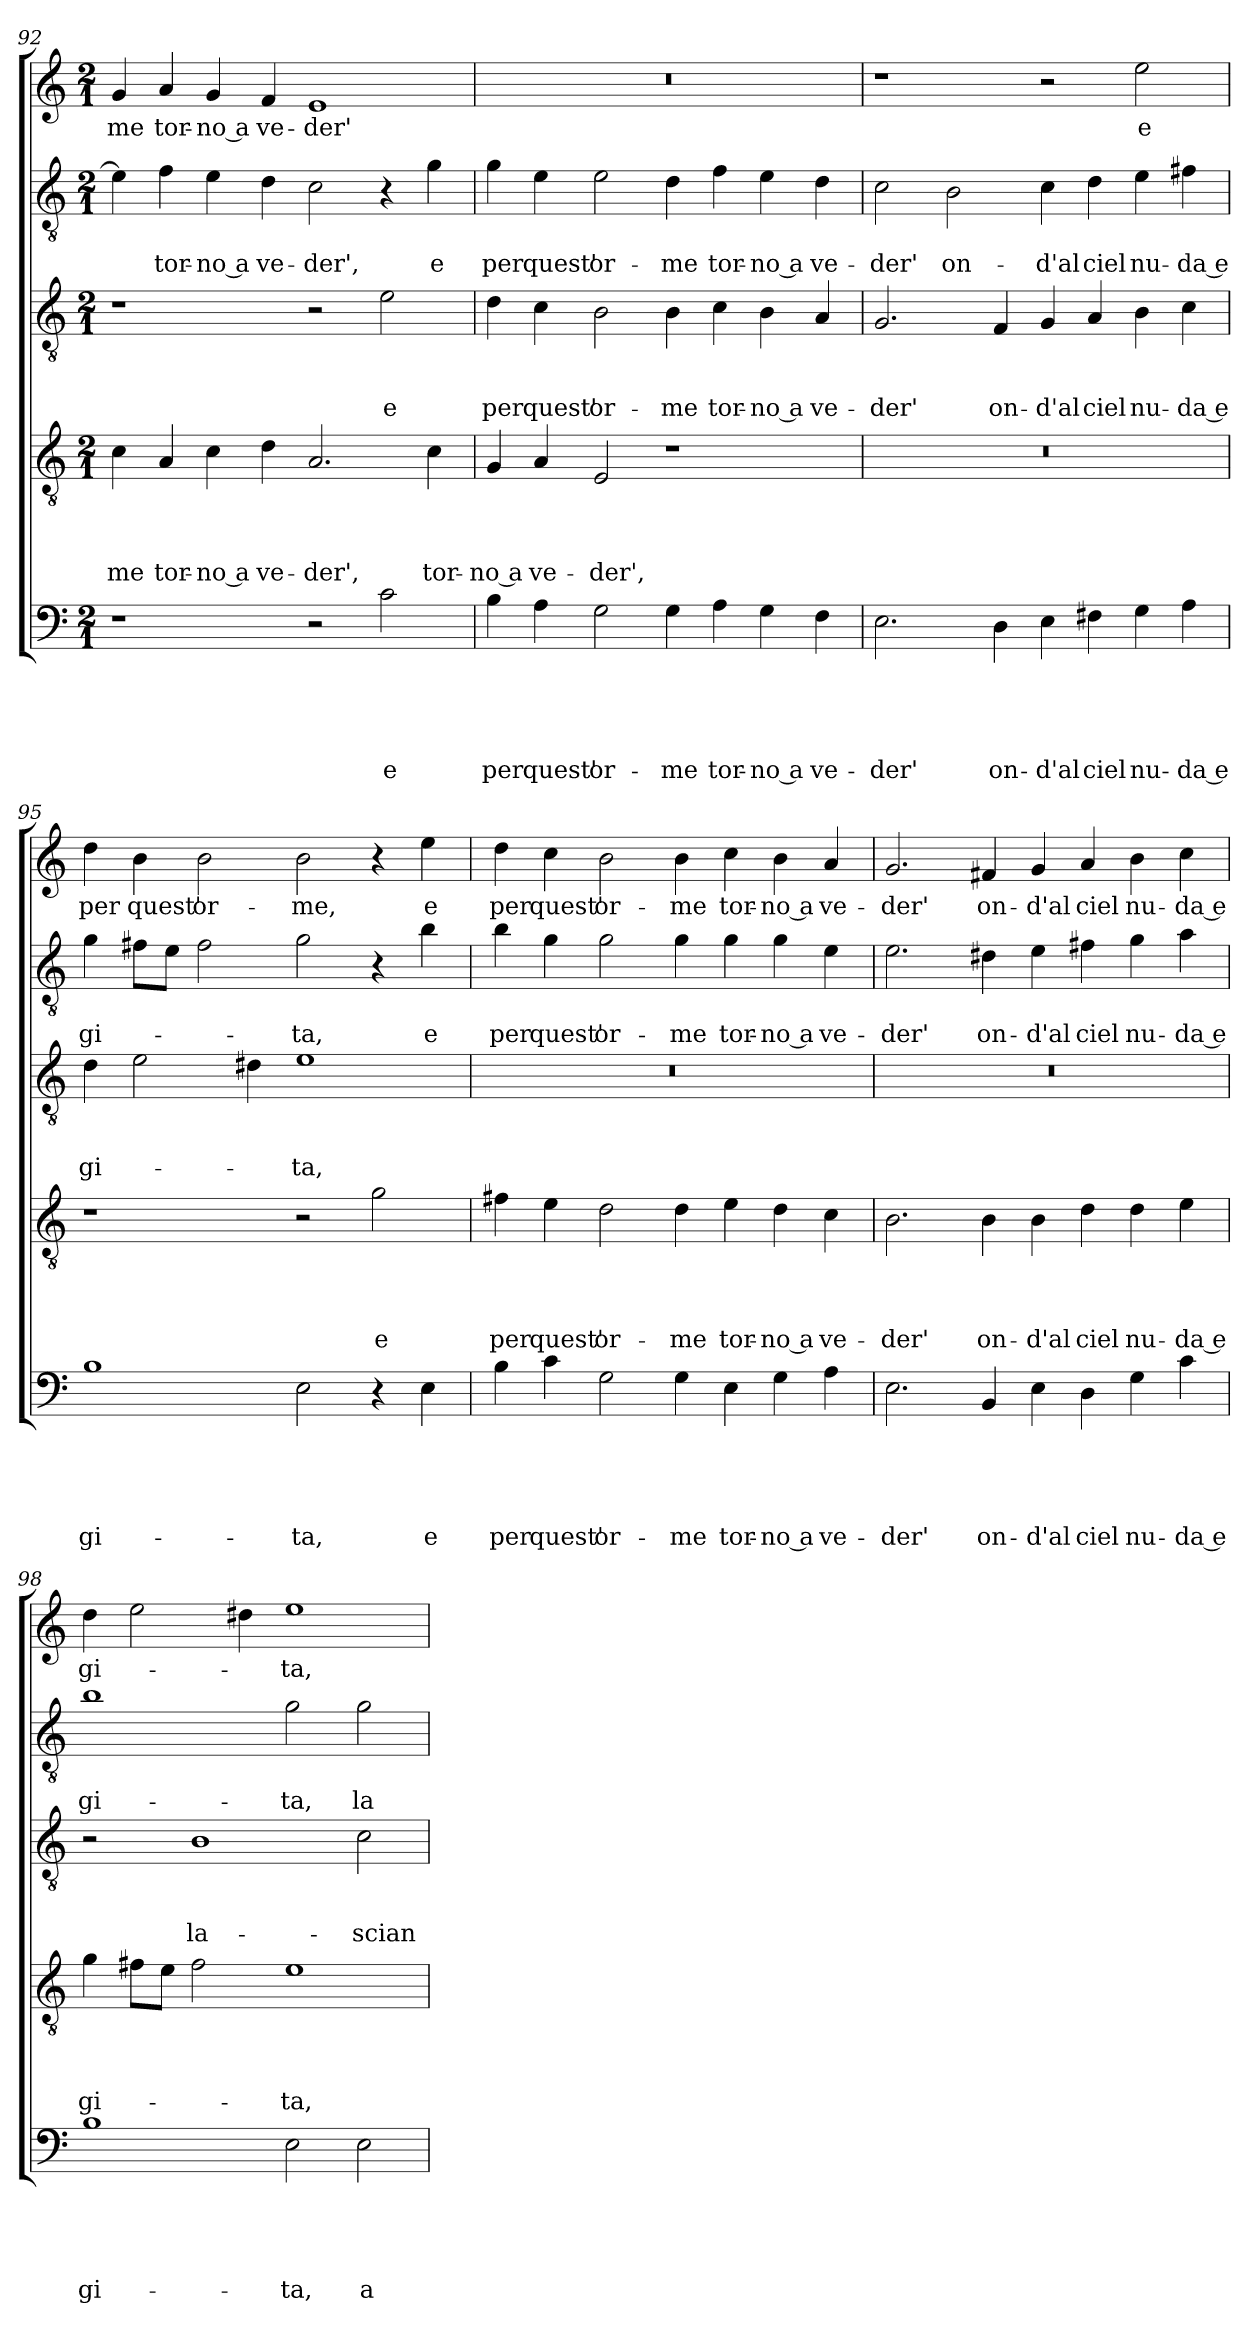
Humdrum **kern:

**kern	**text	**text	**text	**text	**text	**kern	**text	**text	**text	**text	**kern	**text	**text	**text	**kern	**text	**text	**kern	**text
*part5	*part5	*part5	*part5	*part5	*part5	*part4	*part4	*part4	*part4	*part4	*part3	*part3	*part3	*part3	*part2	*part2	*part2	*part1	*part1
*staff5	*staff5	*staff5	*staff5	*staff5	*staff5	*staff4	*staff4	*staff4	*staff4	*staff4	*staff3	*staff3	*staff3	*staff3	*staff2	*staff2	*staff2	*staff1	*staff1
*clefF4	*	*	*	*	*	*clefGv2	*	*	*	*	*clefGv2	*	*	*	*clefGv2	*	*	*clefG2	*
*k[]	*	*	*	*	*	*k[]	*	*	*	*	*k[]	*	*	*	*k[]	*	*	*k[]	*
*C:	*	*	*	*	*	*C:	*	*	*	*	*C:	*	*	*	*C:	*	*	*C:	*
*M2/1	*	*	*	*	*	*M2/1	*	*	*	*	*M2/1	*	*	*	*M2/1	*	*	*M2/1	*
=92	=92	=92	=92	=92	=92	=92	=92	=92	=92	=92	=92	=92	=92	=92	=92	=92	=92	=92	=92
!	!	!	!	!	!	!	!	!	!	!LO:LY:b	!	!	!	!	!	!	!	!	!LO:LY:b
1r	.	.	.	.	.	4c\	.	.	.	-me	1r	.	.	.	4e\]	.	.	4g/	-me
!	!	!	!	!	!	!	!	!	!	!LO:LY:b	!	!	!	!	!	!	!LO:LY:b	!	!LO:LY:b
.	.	.	.	.	.	4A/	.	.	.	tor-	.	.	.	.	4f\	.	tor-	4a/	tor-
!	!	!	!	!	!	!	!	!	!	!LO:LY:b	!	!	!	!	!	!	!LO:LY:b	!	!LO:LY:b
.	.	.	.	.	.	4c\	.	.	.	-no a	.	.	.	.	4e\	.	-no a	4g/	-no a
!	!	!	!	!	!	!	!	!	!	!LO:LY:b	!	!	!	!	!	!	!LO:LY:b	!	!LO:LY:b
.	.	.	.	.	.	4d\	.	.	.	ve-	.	.	.	.	4d\	.	ve-	4f/	ve-
!	!	!	!	!	!	!	!	!	!	!LO:LY:b	!	!	!	!	!	!	!LO:LY:b	!	!LO:LY:b
2r	.	.	.	.	.	2.A/	.	.	.	-der',	2r	.	.	.	2c\	.	-der',	1e	-der'
!	!	!	!	!	!LO:LY:b	!	!	!	!	!	!	!	!	!LO:LY:b	!	!	!	!	!
2c\	.	.	.	.	e	.	.	.	.	.	2e\	.	.	e	4r	.	.	.	.
!	!	!	!	!	!	!	!	!	!	!LO:LY:b	!	!	!	!	!	!	!LO:LY:b	!	!
.	.	.	.	.	.	4c\	.	.	.	tor-	.	.	.	.	4g\	.	e	.	.
=93	=93	=93	=93	=93	=93	=93	=93	=93	=93	=93	=93	=93	=93	=93	=93	=93	=93	=93	=93
!	!	!	!	!	!LO:LY:b	!	!	!	!	!LO:LY:b	!	!	!	!LO:LY:b	!	!	!LO:LY:b	!	!
4B\	.	.	.	.	per	4G/	.	.	.	-no a	4d\	.	.	per	4g\	.	per	0r	.
!	!	!	!	!	!LO:LY:b	!	!	!	!	!LO:LY:b	!	!	!	!LO:LY:b	!	!	!LO:LY:b	!	!
4A\	.	.	.	.	quest'	4A/	.	.	.	ve-	4c\	.	.	quest'	4e\	.	quest'	.	.
!	!	!	!	!	!LO:LY:b	!	!	!	!	!LO:LY:b	!	!	!	!LO:LY:b	!	!	!LO:LY:b	!	!
2G\	.	.	.	.	or-	2E/	.	.	.	-der',	2B\	.	.	or-	2e\	.	or-	.	.
!	!	!	!	!	!LO:LY:b	!	!	!	!	!	!	!	!	!LO:LY:b	!	!	!LO:LY:b	!	!
4G\	.	.	.	.	-me	1r	.	.	.	.	4B\	.	.	-me	4d\	.	-me	.	.
!	!	!	!	!	!LO:LY:b	!	!	!	!	!	!	!	!	!LO:LY:b	!	!	!LO:LY:b	!	!
4A\	.	.	.	.	tor-	.	.	.	.	.	4c\	.	.	tor-	4f\	.	tor-	.	.
!	!	!	!	!	!LO:LY:b	!	!	!	!	!	!	!	!	!LO:LY:b	!	!	!LO:LY:b	!	!
4G\	.	.	.	.	-no a	.	.	.	.	.	4B\	.	.	-no a	4e\	.	-no a	.	.
!	!	!	!	!	!LO:LY:b	!	!	!	!	!	!	!	!	!LO:LY:b	!	!	!LO:LY:b	!	!
4F\	.	.	.	.	ve-	.	.	.	.	.	4A/	.	.	ve-	4d\	.	ve-	.	.
=94	=94	=94	=94	=94	=94	=94	=94	=94	=94	=94	=94	=94	=94	=94	=94	=94	=94	=94	=94
!	!	!	!	!	!LO:LY:b	!	!	!	!	!	!	!	!	!LO:LY:b	!	!	!LO:LY:b	!	!
2.E\	.	.	.	.	-der'	0r	.	.	.	.	2.G/	.	.	-der'	2c\	.	-der'	1r	.
!	!	!	!	!	!	!	!	!	!	!	!	!	!	!	!	!	!LO:LY:b	!	!
.	.	.	.	.	.	.	.	.	.	.	.	.	.	.	2B\	.	on-	.	.
!	!	!	!	!	!LO:LY:b	!	!	!	!	!	!	!	!	!LO:LY:b	!	!	!	!	!
4D\	.	.	.	.	on-	.	.	.	.	.	4F/	.	.	on-	.	.	.	.	.
!	!	!	!	!	!LO:LY:b	!	!	!	!	!	!	!	!	!LO:LY:b	!	!	!LO:LY:b	!	!
4E\	.	.	.	.	-d'al	.	.	.	.	.	4G/	.	.	-d'al	4c\	.	-d'al	2r	.
!	!	!	!	!	!LO:LY:b	!	!	!	!	!	!	!	!	!LO:LY:b	!	!	!LO:LY:b	!	!
4F#X\	.	.	.	.	ciel	.	.	.	.	.	4A/	.	.	ciel	4d\	.	ciel	.	.
!	!	!	!	!	!LO:LY:b	!	!	!	!	!	!	!	!	!LO:LY:b	!	!	!LO:LY:b	!	!LO:LY:b
4G\	.	.	.	.	nu-	.	.	.	.	.	4B\	.	.	nu-	4e\	.	nu-	2ee\	e
!	!	!	!	!	!LO:LY:b	!	!	!	!	!	!	!	!	!LO:LY:b	!	!	!LO:LY:b	!	!
4A\	.	.	.	.	-da e	.	.	.	.	.	4c\	.	.	-da e	4f#X\	.	-da e	.	.
!!LO:LB:g=z
=95	=95	=95	=95	=95	=95	=95	=95	=95	=95	=95	=95	=95	=95	=95	=95	=95	=95	=95	=95
!	!	!	!	!	!LO:LY:b	!	!	!	!	!	!	!	!	!LO:LY:b	!	!	!LO:LY:b	!	!LO:LY:b
1B	.	.	.	.	gi-	1r	.	.	.	.	4d\	.	.	gi-	4g\	.	gi-	4dd\	per
!	!	!	!	!	!	!	!	!	!	!	!	!	!	!	!	!	!	!	!LO:LY:b
.	.	.	.	.	.	.	.	.	.	.	2e\	.	.	.	8f#X\L	.	.	4b\	quest'
.	.	.	.	.	.	.	.	.	.	.	.	.	.	.	8e\J	.	.	.	.
!	!	!	!	!	!	!	!	!	!	!	!	!	!	!	!	!	!	!	!LO:LY:b
.	.	.	.	.	.	.	.	.	.	.	.	.	.	.	2f#\	.	.	2b\	or-
.	.	.	.	.	.	.	.	.	.	.	4d#X\	.	.	.	.	.	.	.	.
!	!	!	!	!	!LO:LY:b	!	!	!	!	!	!	!	!	!LO:LY:b	!	!	!LO:LY:b	!	!LO:LY:b
2E\	.	.	.	.	-ta,	2r	.	.	.	.	1e	.	.	-ta,	2g\	.	-ta,	2b\	-me,
!	!	!	!	!	!	!	!	!	!	!LO:LY:b	!	!	!	!	!	!	!	!	!
4r	.	.	.	.	.	2g\	.	.	.	e	.	.	.	.	4r	.	.	4r	.
!	!	!	!	!	!LO:LY:b	!	!	!	!	!	!	!	!	!	!	!	!LO:LY:b	!	!LO:LY:b
4E\	.	.	.	.	e	.	.	.	.	.	.	.	.	.	4b\	.	e	4ee\	e
=96	=96	=96	=96	=96	=96	=96	=96	=96	=96	=96	=96	=96	=96	=96	=96	=96	=96	=96	=96
!	!	!	!	!	!LO:LY:b	!	!	!	!	!LO:LY:b	!	!	!	!	!	!	!LO:LY:b	!	!LO:LY:b
4B\	.	.	.	.	per	4f#X\	.	.	.	per	0r	.	.	.	4b\	.	per	4dd\	per
!	!	!	!	!	!LO:LY:b	!	!	!	!	!LO:LY:b	!	!	!	!	!	!	!LO:LY:b	!	!LO:LY:b
4c\	.	.	.	.	quest'	4e\	.	.	.	quest'	.	.	.	.	4g\	.	quest'	4cc\	quest'
!	!	!	!	!	!LO:LY:b	!	!	!	!	!LO:LY:b	!	!	!	!	!	!	!LO:LY:b	!	!LO:LY:b
2G\	.	.	.	.	or-	2d\	.	.	.	or-	.	.	.	.	2g\	.	or-	2b\	or-
!	!	!	!	!	!LO:LY:b	!	!	!	!	!LO:LY:b	!	!	!	!	!	!	!LO:LY:b	!	!LO:LY:b
4G\	.	.	.	.	-me	4d\	.	.	.	-me	.	.	.	.	4g\	.	-me	4b\	-me
!	!	!	!	!	!LO:LY:b	!	!	!	!	!LO:LY:b	!	!	!	!	!	!	!LO:LY:b	!	!LO:LY:b
4E\	.	.	.	.	tor-	4e\	.	.	.	tor-	.	.	.	.	4g\	.	tor-	4cc\	tor-
!	!	!	!	!	!LO:LY:b	!	!	!	!	!LO:LY:b	!	!	!	!	!	!	!LO:LY:b	!	!LO:LY:b
4G\	.	.	.	.	-no a	4d\	.	.	.	-no a	.	.	.	.	4g\	.	-no a	4b\	-no a
!	!	!	!	!	!LO:LY:b	!	!	!	!	!LO:LY:b	!	!	!	!	!	!	!LO:LY:b	!	!LO:LY:b
4A\	.	.	.	.	ve-	4c\	.	.	.	ve-	.	.	.	.	4e\	.	ve-	4a/	ve-
=97	=97	=97	=97	=97	=97	=97	=97	=97	=97	=97	=97	=97	=97	=97	=97	=97	=97	=97	=97
!	!	!	!	!	!LO:LY:b	!	!	!	!	!LO:LY:b	!	!	!	!	!	!	!LO:LY:b	!	!LO:LY:b
2.E\	.	.	.	.	-der'	2.B\	.	.	.	-der'	0r	.	.	.	2.e\	.	-der'	2.g/	-der'
!	!	!	!	!	!LO:LY:b	!	!	!	!	!LO:LY:b	!	!	!	!	!	!	!LO:LY:b	!	!LO:LY:b
4BB/	.	.	.	.	on-	4B\	.	.	.	on-	.	.	.	.	4d#X\	.	on-	4f#X/	on-
!	!	!	!	!	!LO:LY:b	!	!	!	!	!LO:LY:b	!	!	!	!	!	!	!LO:LY:b	!	!LO:LY:b
4E\	.	.	.	.	-d'al	4B\	.	.	.	-d'al	.	.	.	.	4e\	.	-d'al	4g/	-d'al
!	!	!	!	!	!LO:LY:b	!	!	!	!	!LO:LY:b	!	!	!	!	!	!	!LO:LY:b	!	!LO:LY:b
4D\	.	.	.	.	ciel	4d\	.	.	.	ciel	.	.	.	.	4f#X\	.	ciel	4a/	ciel
!	!	!	!	!	!LO:LY:b	!	!	!	!	!LO:LY:b	!	!	!	!	!	!	!LO:LY:b	!	!LO:LY:b
4G\	.	.	.	.	nu-	4d\	.	.	.	nu-	.	.	.	.	4g\	.	nu-	4b\	nu-
!	!	!	!	!	!LO:LY:b	!	!	!	!	!LO:LY:b	!	!	!	!	!	!	!LO:LY:b	!	!LO:LY:b
4c\	.	.	.	.	-da e	4e\	.	.	.	-da e	.	.	.	.	4a\	.	-da e	4cc\	-da e
=98	=98	=98	=98	=98	=98	=98	=98	=98	=98	=98	=98	=98	=98	=98	=98	=98	=98	=98	=98
!	!	!	!	!	!LO:LY:b	!	!	!	!	!LO:LY:b	!	!	!	!	!	!	!LO:LY:b	!	!LO:LY:b
1B	.	.	.	.	gi-	4g\	.	.	.	gi-	2r	.	.	.	1b	.	gi-	4dd\	gi-
.	.	.	.	.	.	8f#X\L	.	.	.	.	.	.	.	.	.	.	.	2ee\	.
.	.	.	.	.	.	8e\J	.	.	.	.	.	.	.	.	.	.	.	.	.
!	!	!	!	!	!	!	!	!	!	!	!	!	!	!LO:LY:b	!	!	!	!	!
.	.	.	.	.	.	2f#\	.	.	.	.	1B	.	.	la-	.	.	.	.	.
.	.	.	.	.	.	.	.	.	.	.	.	.	.	.	.	.	.	4dd#X\	.
!	!	!	!	!	!LO:LY:b	!	!	!	!	!LO:LY:b	!	!	!	!	!	!	!LO:LY:b	!	!LO:LY:b
2E\	.	.	.	.	-ta,	1e	.	.	.	-ta,	.	.	.	.	2g\	.	-ta,	1ee	-ta,
!	!	!	!	!	!LO:LY:b	!	!	!	!	!	!	!	!	!LO:LY:b	!	!	!LO:LY:b	!	!
2E\	.	.	.	.	a-	.	.	.	.	.	2c\	.	.	-scian-	2g\	.	la-	.	.
=	=	=	=	=	=	=	=	=	=	=	=	=	=	=	=	=	=	=	=
*-	*-	*-	*-	*-	*-	*-	*-	*-	*-	*-	*-	*-	*-	*-	*-	*-	*-	*-	*-
